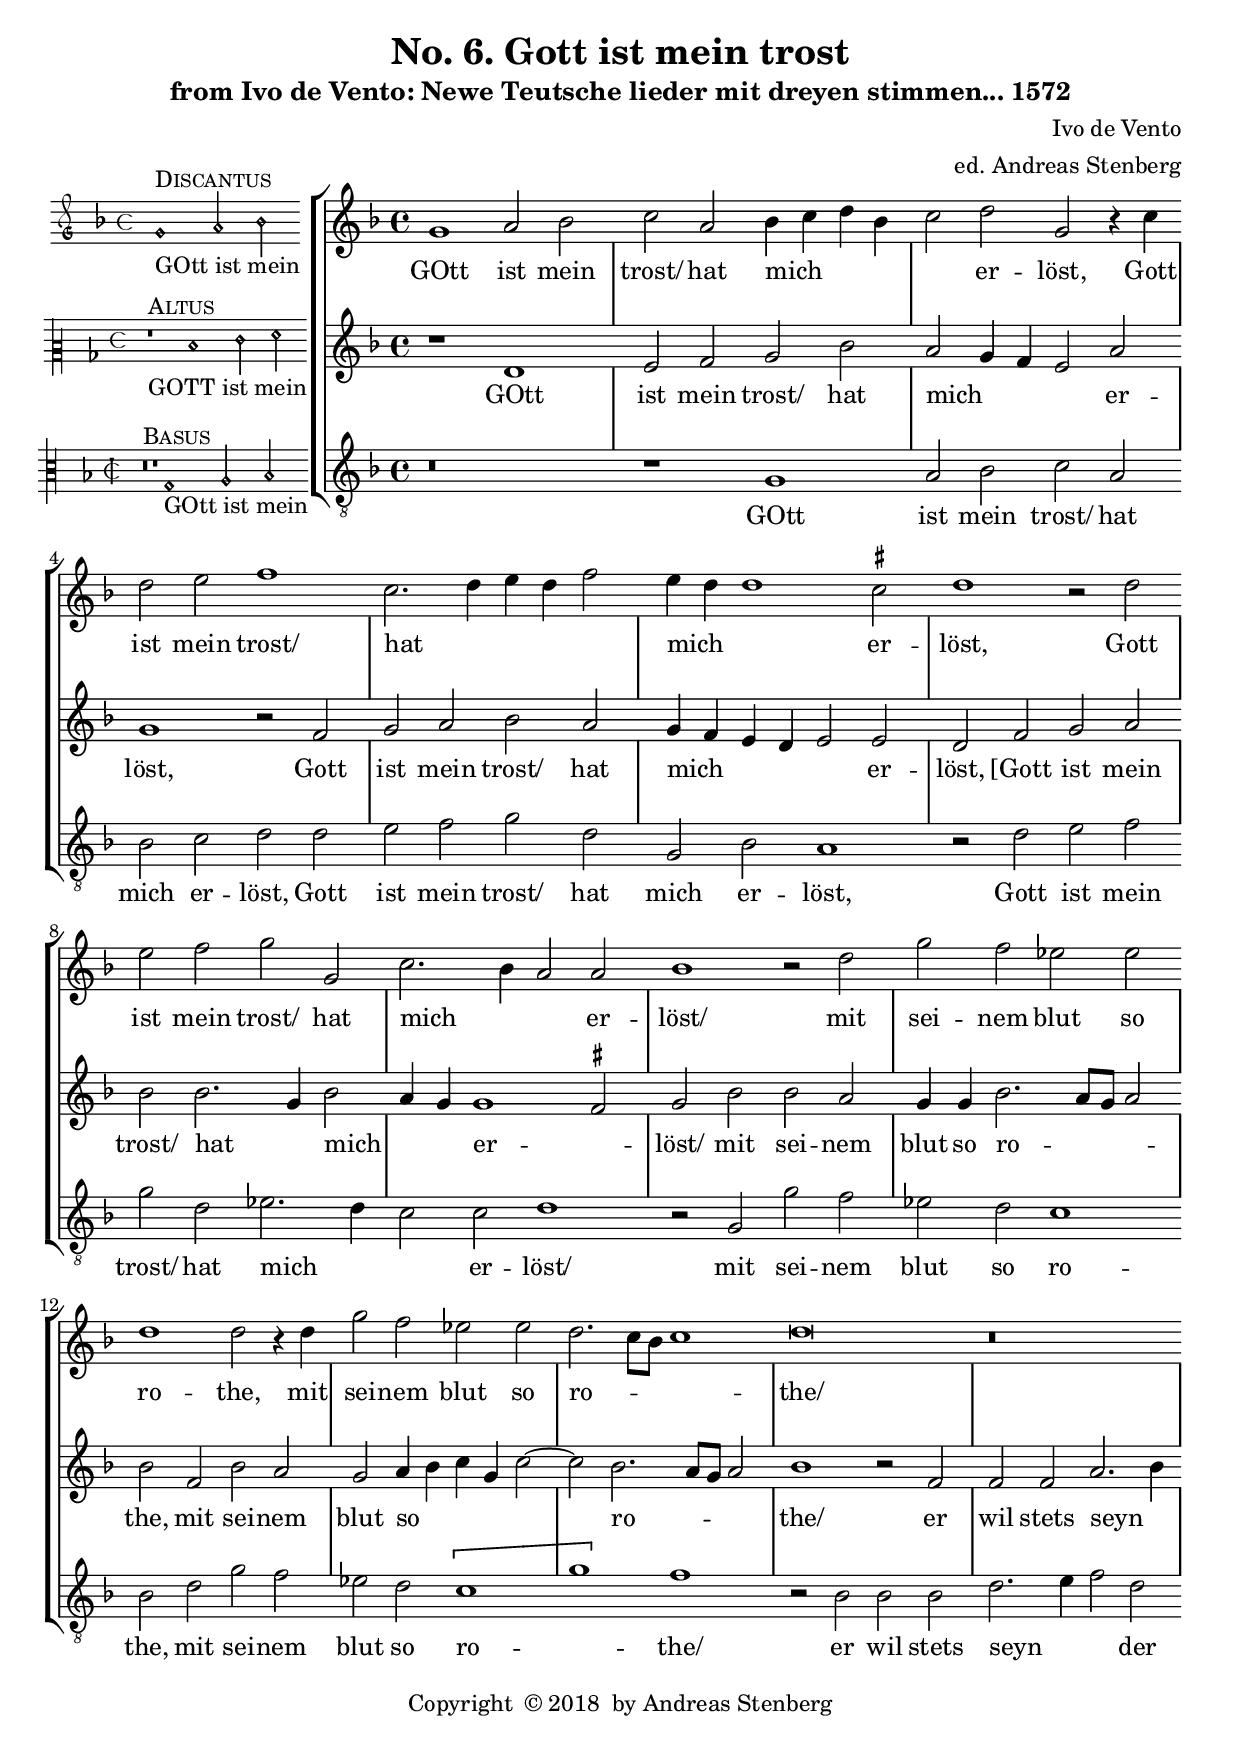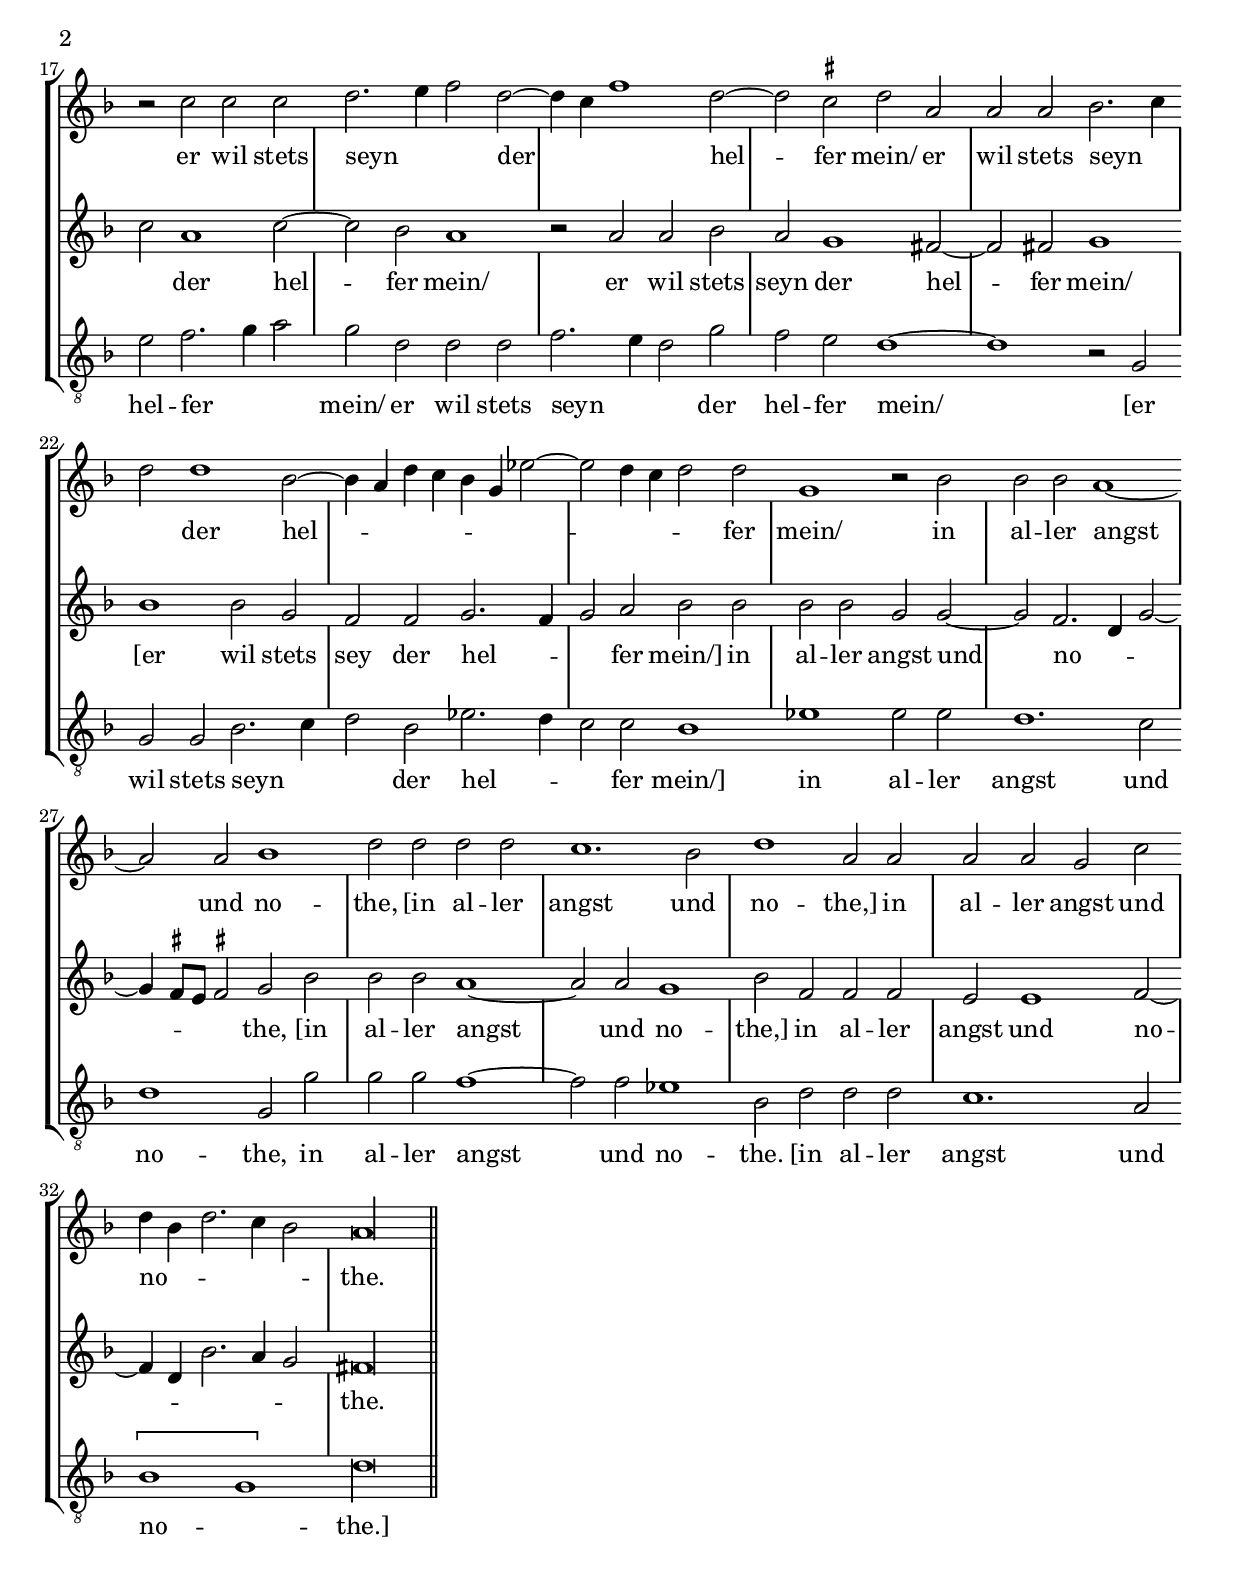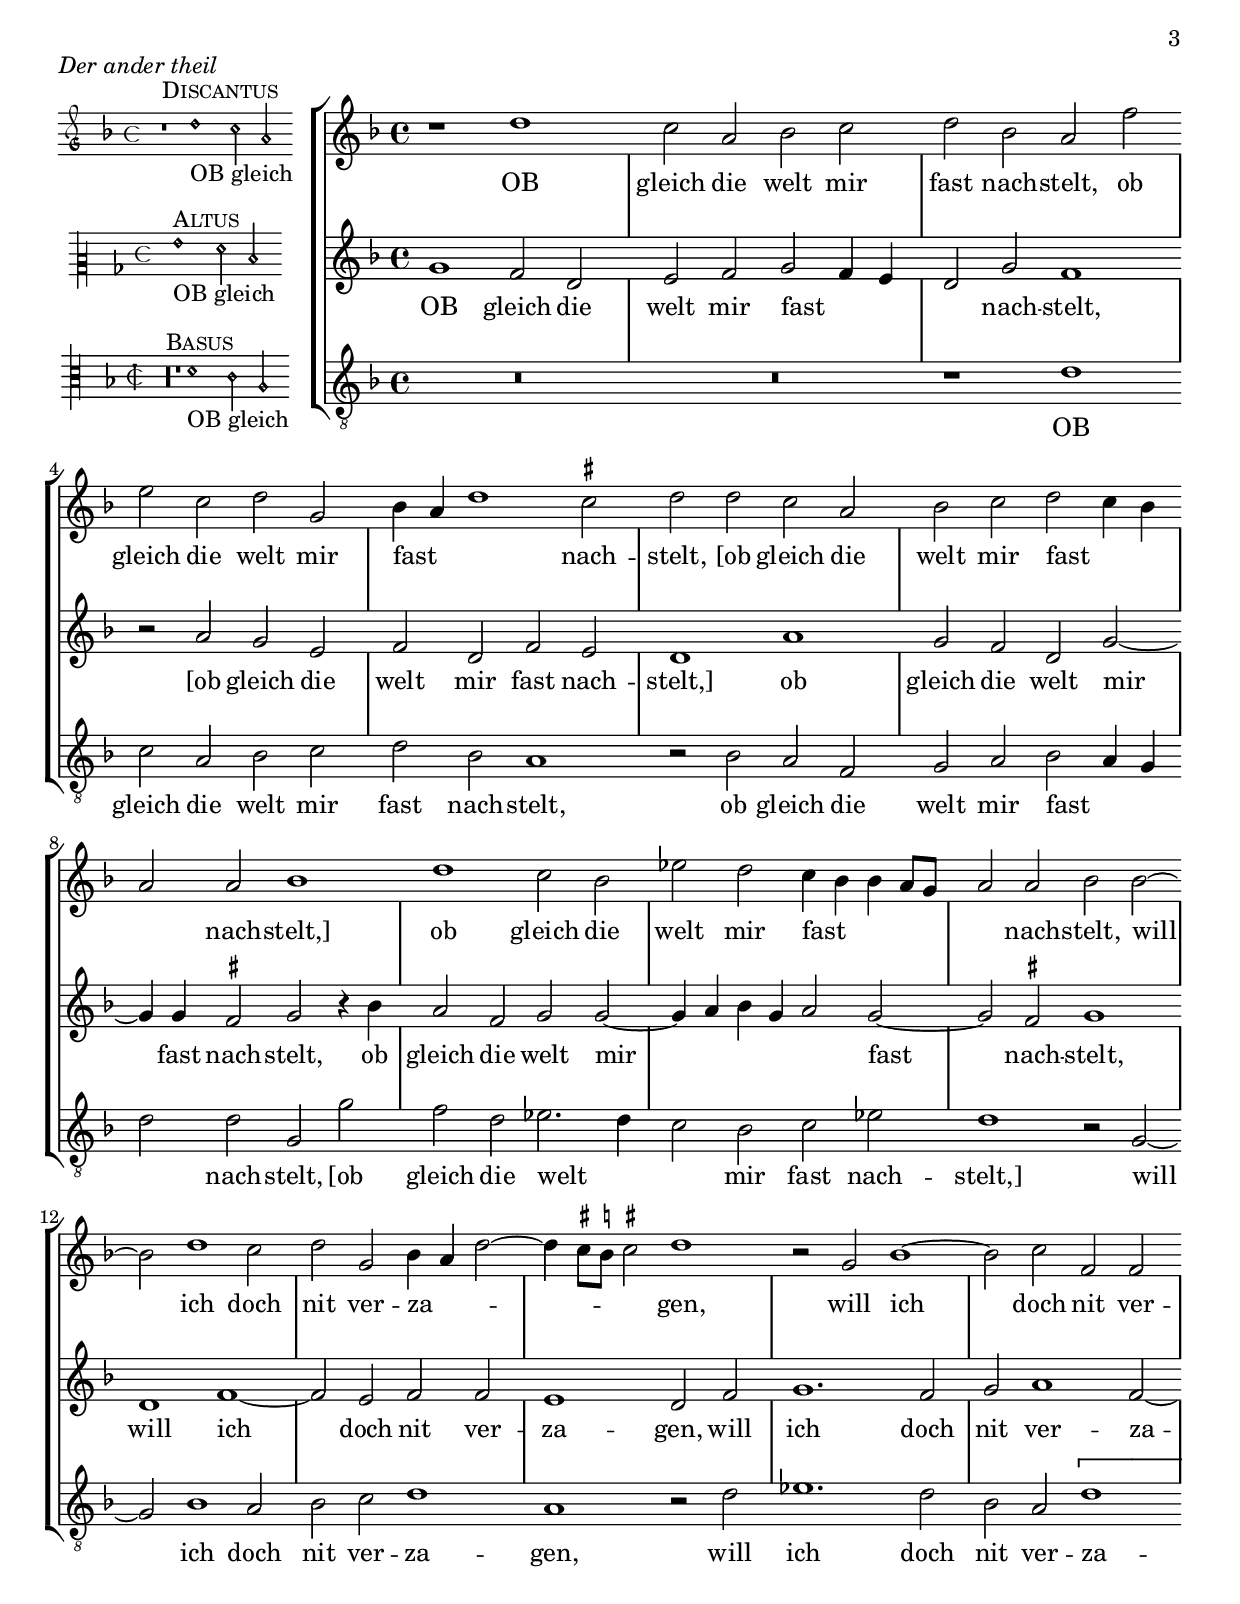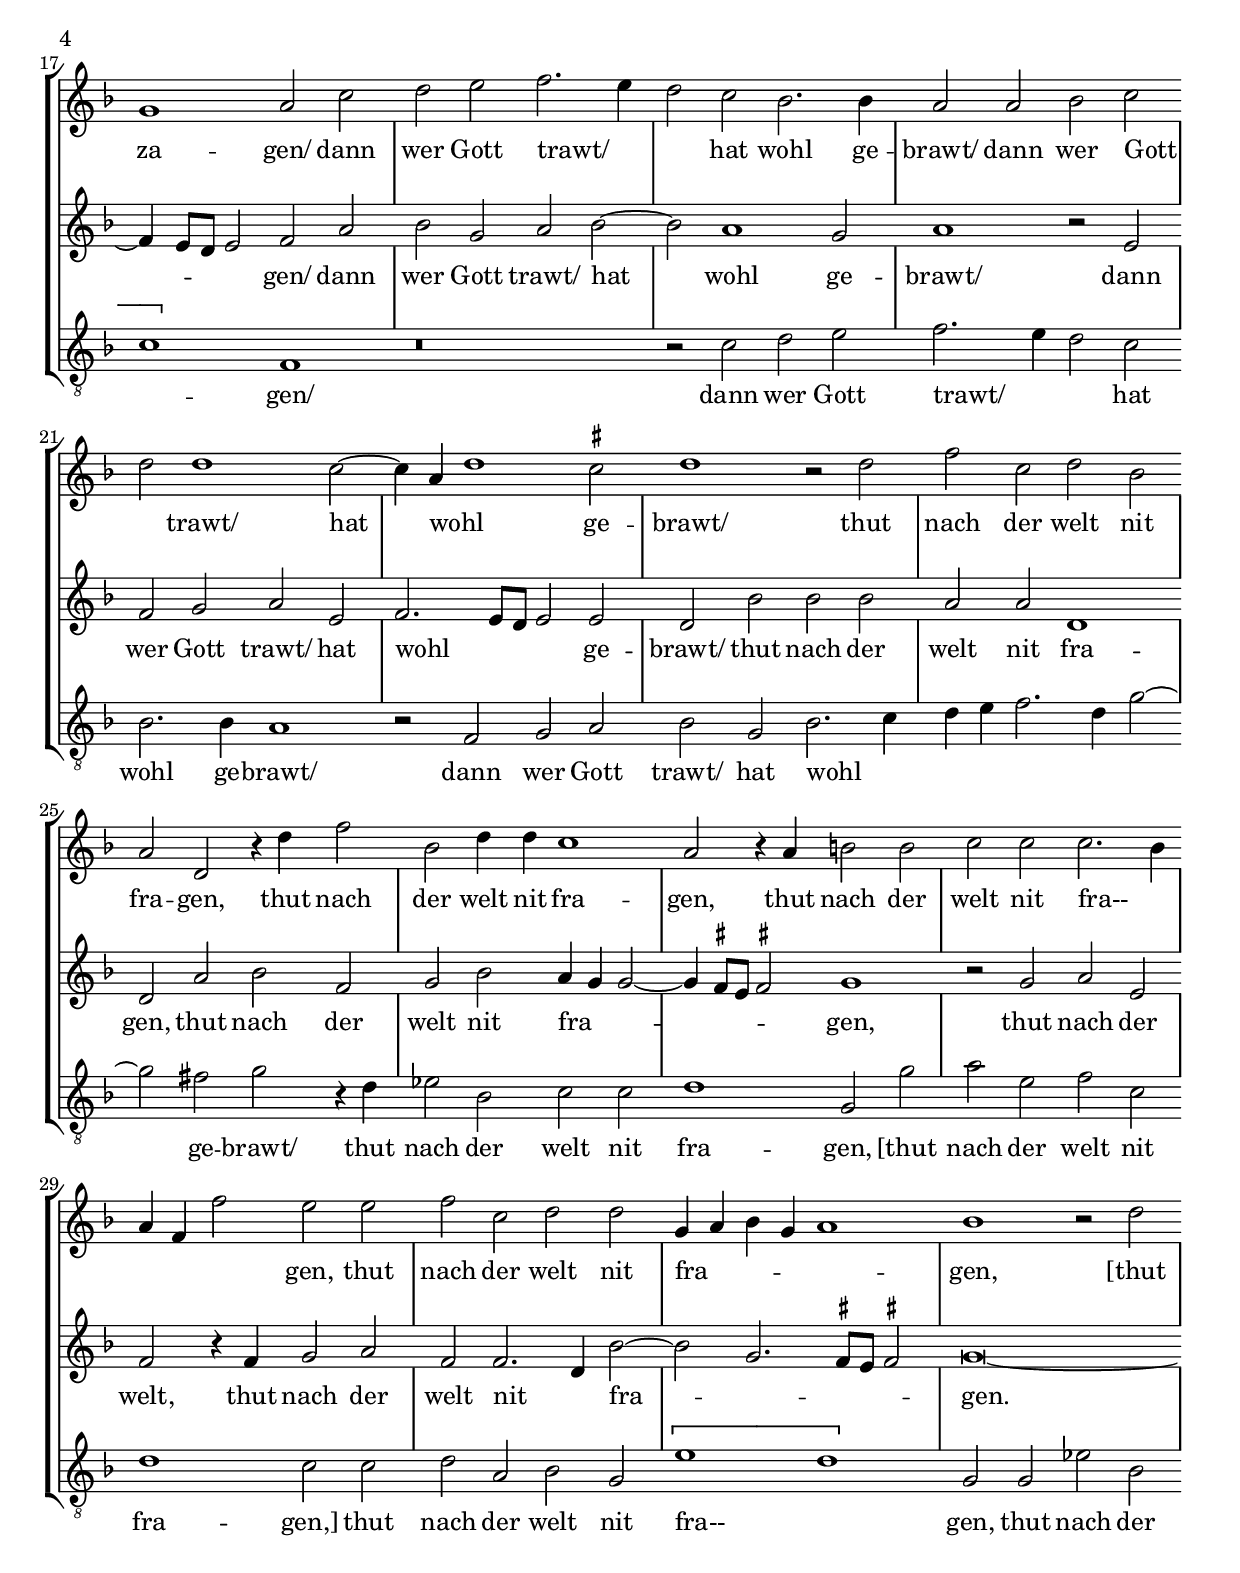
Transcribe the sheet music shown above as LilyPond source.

\version "2.18.0"
\include "deutsch.ly"
ficta = \once \set suggestAccidentals =##t
\header {
  title = "No. 6. Gott ist mein trost"
  subtitle = "from Ivo de Vento: Newe Teutsche lieder mit dreyen stimmen... 1572"
  composer = "Ivo de Vento"
  arranger = "ed. Andreas Stenberg"
  poet = ""
  meter =""
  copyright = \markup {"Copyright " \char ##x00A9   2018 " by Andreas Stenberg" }
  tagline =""
}
global = {
  \key f \major
}

sopMusic = \relative c'' {

  \set Score.tempoHideNote = ##t
  \tempo 1 = 72
  \time 4/4
  \set Timing.measureLength = #(ly:make-moment 4/2)
  \override Staff.BarLine.transparent = ##t
  g1 a2 b2
  c2 a2 b4\melisma c4 d4 b4
  c2\melismaEnd d2 g,2 r4 c4					%% end of first line in orig.
  d2 e2 f1
  c2.\melisma d4 e4 d4 f2\melismaEnd
  e4\melisma d4 d1 \melismaEnd \ficta cis2
  d1 r2 d2							%% end of second line
  e2 f2 g2 g,2
  c2.\melisma b4 a2\melismaEnd a2
  b1 r2 d2
  g2 f2 es2 es2
  d1 d2 r4 d4
  g2 f2								%% end of third line
  es2 es2
  d2.\melisma c8 b8 c1\melismaEnd
  d\breve
  r\breve
  r2 c2 c2 c2
  d2.\melisma e4 f2\melismaEnd d2~\melisma
  d4 c4 f1\melismaEnd d2~
  d2 \ficta cis2								%% end of fourth line and first page.
  d2 a2
  a2 a2 b2.\melisma c4
  d2\melismaEnd d1 b2~\melisma
  b4 a4 d4 c4 b4 g4 es'2~
  es2 d4 c4 d2\melismaEnd d2					%% end of fifth line (first on second page)
  g,1 r2 b2
  b2 b2 a1~
  a2 a2 b1
  d2 d2 d2 d2
  c1. b2
  d1 a2 a2
  a2 a2								%% end of sixth line.
  g2 c2
  d4\melisma b4 d2. c4 b2\melismaEnd
  \cadenzaOn
  a\longa
  \revert Staff.BarLine.transparent
  \bar "||"
}
sopWords = \lyricmode {
  GOtt ist mein trost/
  hat mich er -- löst,
  Gott ist mein trost/
  hat mich er -- löst,
  Gott ist mein trost/
  hat mich er -- löst/
  mit sei -- nem blut so ro -- the,
  mit sei -- nem blut so ro -- the/
  er wil stets seyn
  der hel -- fer mein/
  er wil stets seyn
  der hel -- fer mein/
  in al -- ler angst und no -- the,
  [in al -- ler angst und no -- the,]
  in al -- ler angst und no -- the.
}
altoMusic = \relative c' {
  \override Staff.BarLine.transparent = ##t
  r1 d1
  e2 f2 g2 b2
  a2\melisma g4 f4 e2\melismaEnd a2
  g1 r2 f2											%% end of first line in orig.
  g2 a2 b2 a2
  g4\melisma f4 e4 d4 e2\melismaEnd e2
  d2 f2 g2 a2											%% end of second line.
  b2 b2.\melisma g4\melismaEnd b2\melisma
  a4 g4\melismaEnd g1\melisma \ficta fis2\melismaEnd
  g2 b2 b2 a2
  g4 g4 b2.\melisma a8 g8 a2\melismaEnd
  b2 f2												%% end of third line
  b2 a2
  g2 a4\melisma b4 c4 g4 c2~
  c2\melismaEnd b2.\melisma a8 g8 a2\melismaEnd
  b1 r2 f2
  f2 f2 a2.\melisma b4										%% end of fourth line
  c2\melismaEnd a1 c2~
  c2 b2 a1
  r2 a2 a2 b2
  a2 g1 fis2~
  fis2 fis2 g1
  b1 b2 g2
  f2 f2												%% end of fifth line (first on second page)
  g2.\melisma f4
  g2\melismaEnd a2 b2 b2
  b2 b2  g2 g2~
  g2 f2.\melisma d4 g2~
  g4 \ficta fis8 e8 \ficta fis!2\melismaEnd g2 b2
  b2 b2												%% end of sixth line
  a1~
  a2 a2 g1
  b2 f2 f2 f2
  e2 e1 f2~\melisma
  f4 d4 b'2. a4 g2\melismaEnd
  \cadenzaOn
  fis\longa
  \revert Staff.BarLine.transparent
}
altoWords = \lyricmode {
  GOtt ist mein trost/
  hat mich er -- löst,
  Gott ist mein trost/
  hat mich er -- löst,
  [Gott ist mein trost/
  hat mich er -- löst/
  mit sei -- nem blut so ro -- the,
  mit sei -- nem blut so ro -- the/
  er wil stets seyn
  der hel -- fer mein/
  er wil stets seyn
  der hel -- fer mein/
  [er wil stets sey
  der hel -- fer mein/]
  in al -- ler angst und no -- the,
  [in al -- ler angst und no -- the,]
  in al -- ler angst und no -- the.
}

bassMusic = \relative c {
  \override Staff.BarLine.transparent = ##t
  r\breve
  r1 g'1
  a2 b2 c2 a2
  b2 c2 d2 d2
  e2 f2								%% end of first line in orig.
  g2 d2
  g,2 b2 a1
  r2 d2 e2 f2
  g2 d2 es2.\melisma d4
  c2\melismaEnd c2						%% end of second line.
  d1
  r2 g,2 g'2 f2
  es2 d2 c1
  b2 d2 g2 f2
  es2 d2 \[c1\melisma
  g'1\]\melismaEnd f1
  r2 b,2 b2 b2							%% end of third line
  d2.\melisma e4 f2\melismaEnd d2
  e2 f2.\melisma g4 a2\melismaEnd
  g2 d2 d2 d2
  f2.\melisma e4 d2\melismaEnd g2
  f2 e2 d1~
  d1								%% end of fourth line and first page.
  r2 g,2
  g2 g2 b2.\melisma c4
  d2\melismaEnd b2 es2.\melisma d4
  c2\melismaEnd c2 b1
  es1 es2 es2
  d1. c2
  d1								%% end of fifth line (first on second page)
  g,2 g'2
  g2 g2 f1~
  f2 f2 es1
  b2 d2 d2 d2
  c1. a2
  \[b1\melisma g1\]\melismaEnd
  \cadenzaOn
  d'\longa
  \revert Staff.BarLine.transparent
}
bassWords = \lyricmode {
  GOtt ist mein trost/
  hat mich er -- löst,
  Gott ist mein trost/
  hat mich er -- löst,
  Gott ist mein trost/
  hat mich er -- löst/
  mit sei -- nem blut so ro -- the,
  mit sei -- nem blut so ro -- the/
  er wil stets seyn
  der hel -- fer mein/
  er wil stets seyn
  der hel -- fer mein/
  [er wil stets seyn
  der hel -- fer mein/]
  in al -- ler angst und no -- the,
  in al -- ler angst und no -- the.
  [in al -- ler angst und no -- the.]
}
incipitDiscantus = \markup {
  \score {
    {
      %      \set Staff.instrumentName = #"Tenor "
      \override NoteHead.style = #'neomensural
      \override Rest.style = #'neomensural
      \override Staff.TimeSignature.style = #'mensural
      \cadenzaOn
      \clef "petrucci-g"
      \key f \major
      \time 4/4

      g'1 ^\markup { \smallCaps"Discantus"} _"GOtt ist mein"
      a'2 b'2
    }
    \layout {
      \context {
        \Voice
        \remove "Ligature_bracket_engraver"
        \consists "Mensural_ligature_engraver"
      }
      line-width = 4.5\cm
    }
  }
}


incipitAltus = \markup {
  \score {
    {
      %      \set Staff.instrumentName = #"Tenor "
      \override NoteHead.style = #'neomensural
      \override Rest.style = #'neomensural
      \override Staff.TimeSignature.style = #'mensural
      \cadenzaOn
      \clef "petrucci-c2"
      \key f \major
      \time 4/4
      r1^\markup \smallCaps"Altus"_"GOTT ist mein"
      d'1 e'2 f'2
    }
    \layout {
      \context {
        \Voice
        \remove "Ligature_bracket_engraver"
        \consists "Mensural_ligature_engraver"
      }
      line-width = 4.5\cm
    }
  }
}

#(append! supported-clefs '(("mensural-f3" . ("clefs.mensural.f" 0 0))))

incipitBassus = \markup {
  \score {
    {
      %      \set Staff.instrumentName = #"Tenor "
      \override NoteHead.style = #'neomensural
      \override Rest.style = #'neomensural
      \override Staff.TimeSignature.style = #'mensural
      \cadenzaOn
      \clef "petrucci-c3"
      \key f \major
      \time 2/2
      r\breve^\markup \smallCaps"Basus"
      r1 g1_"GOtt ist mein"
      a2 b2
    }
    \layout {
      \context {
        \Voice
        \remove "Ligature_bracket_engraver"
        \consists "Mensural_ligature_engraver"
      }
      line-width = 4.5\cm
    }
  }
}


\score {
  <<
    \new StaffGroup \with {
      \override VerticalAxisGroup.staff-staff-spacing = #'((basic-distance . 12))
    } <<
      \new Staff = treble <<
        \set Staff.instrumentName = \incipitDiscantus
        \new Voice = "sopranos" {
          \set  Staff.midiInstrument ="choir aahs"
          %	\voiceOne
          << \global \sopMusic >>
        }
      >>
      \new Lyrics = sopranos { s1 }

      \new Staff = "medius" <<
        \set Staff.instrumentName = \incipitAltus

        \new Voice = "altos" {
          %	\voiceTwo
          \set  Staff.midiInstrument ="choir aahs"
          << \global \altoMusic >>
        }
      >>

      \new Lyrics = "altos" { s1 }

      \new Staff ="basses" {
        \set Staff.instrumentName = \incipitBassus

        \new Voice = "basses" {
          \set  Staff.midiInstrument ="choir aahs"
          \clef "treble_8"
          %	\voiceTwo
          << \global \bassMusic >>
        }
      }
    >>
    \new Lyrics = basses { s1 }

    \context Lyrics = sopranos \lyricsto sopranos \sopWords
    \context Lyrics = altos \lyricsto altos \altoWords
    \context Lyrics = basses \lyricsto basses \bassWords
  >>
  \layout {
    \context {
      \Score
      % no bars in staves
      %      \override BarLine.transparent = ##t

    }
    % the next three instructions keep the lyrics between the bar lines
    \context {
      \Lyrics
      \consists "Bar_engraver"
      \override BarLine.transparent = ##t
    }
    \context {
      \StaffGroup
      \consists "Separating_line_group_engraver"
    }
    \context {
      \Voice
      % no slurs
      \override Slur.transparent = ##t
      % Comment in the below "\remove" command to allow line
      % breaking also at those barlines where a note overlaps
      % into the next bar.  The command is commented out in this
      % short example score, but especially for large scores, you
      % will typically yield better line breaking and thus improve
      % overall spacing if you comment in the following command.
      %\remove "Forbid_line_break_engraver"
    }
    indent = 4.5\cm
  }

}
%% second part
globalII = {
  \key f \major
}

sopMusicII = \relative c'' {

  \set Score.tempoHideNote = ##t
  \tempo 1 = 72
  \time 4/4
  \set Timing.measureLength = #(ly:make-moment 4/2)
  \override Staff.BarLine.transparent = ##t
  r1 d1
  c2 a2 b2 c2
  d2 b2 a2 f'2
  e2 c2 d2 g,2							%% end of first line inorig.
  b4\melisma a4 d1\melismaEnd \ficta cis2
  d2 d2 c2 a2 
  b2 c2 d2\melisma c4 b4
  a2\melismaEnd a2 						%% end of second line
  b1 
  d1 c2 b2 
  es2 d2 c4\melisma b4 b4 a8 g8 
  a2\melismaEnd a2 b2 b2~
  b2 d1 c2
  d2 g,2							%% end of third line
  b4\melisma a4 d2~\melisma
  d4 \ficta cis8 \ficta h8 \ficta cis!2\melismaEnd d1
  r2 g,2 b1~
  b2 c2 f,2 f2
  g1 a2 c2
  d2 e2 f2.\melisma e4					%% end of fourth line and first page.
  d2\melismaEnd c2 b2. b4
  a2 a2 b2 c2\melisma
  d2\melismaEnd d1 c2~
  c4 a4\melisma d1\melismaEnd \ficta cis2
  d1 r2 d2
  f2 c2 d2 b2						%% end of fifth line (first on second page).
  a2 d,2 r4 d'4 f2
  b,2 d4 d4 c1
  a2 r4 a4 h2 h2 
  c2 c2 c2.\melisma b4 
  a4 f4 f'2\melismaEnd						%% end of sixth line
  e2 e2
  f2 c2 d2 d2
  g,4\melisma a4 b4 g4 a1\melismaEnd
  b1 r2 d2
  es2 b2 c4 g4 c2
  \cadenzaOn
  h\longa
  \revert Staff.BarLine.transparent
  \bar "||"
}
sopWordsII = \lyricmode {
  OB gleich die welt mir fast nach -- stelt,
  ob gleich die welt mir fast nach -- stelt,
  [ob gleich die welt mir fast nach -- stelt,]
  ob gleich die welt mir fast nach -- stelt,
  will ich doch nit ver -- za -- gen,
  will ich doch nit ver -- za -- gen/
  dann wer Gott trawt/
  hat wohl ge -- brawt/
  dann wer Gott trawt/
  hat wohl ge -- brawt/
  thut nach der welt nit fra -- gen,
  thut nach der welt nit fra -- gen,
  thut nach der welt nit fra-- gen,
  thut nach der welt nit fra -- gen,
  [thut nach der welt nit fra -- gen.]
}
altoMusicII = \relative c' {
  \override Staff.BarLine.transparent = ##t
  g'1 f2 d2
  e2 f2 g2\melisma f4 e4
  d2\melismaEnd g2 f1
  r2 a2								%% end of first line in orig.
  g2 e2
  f2 d2 f2 e2 
  d1 a'1
  g2 f2 d2 g2~
  g4 g4 \ficta fis2							%% end of second line
  g2 r4 b4
  a2 f2 g2 g2~\melisma
  g4 a4 b4 g4 a2\melismaEnd g2~
  g2 \ficta fis2 g1
  d1 f1~
  f2 e2 f2 f2							%% end of third line
  e1 d2 f2
  g1. f2
  g2 a1 f2~\melisma
  f4 e8 d8 e2\melismaEnd f2 a2
  b2 g2 a2 b2~
  b2 a1 g2
  a1								%% end of fourth line and first page
  r2 e2
  f2 g2 a2 e2
  f2.\melisma e8 d8 e2\melismaEnd e2
  d2 b'2 b2 b2
  a2 a2 d,1
  d2 a'2							%% end of fifth line (first on second page)
  b2 f2 
  g2 b2 a4\melisma g4 g2~
  g4 \ficta fis8 e8 \ficta fis!2\melismaEnd g1
  r2 g2 a2 e2
  f2 r4 f4 g2 a2						%% end of sixth line
  f2 f2.\melisma d4\melismaEnd b'2~\melisma
  b2 g2. \ficta fis8 e8 \ficta fis!2\melismaEnd
  g\breve~
  g\breve~
  \cadenzaOn
  g\longa
  \revert Staff.BarLine.transparent
}
altoWordsII = \lyricmode {
  OB gleich die welt mir fast nach -- stelt,
  [ob gleich die welt mir fast nach -- stelt,]
  ob gleich die welt mir fast nach -- stelt,
  ob gleich die welt mir fast nach -- stelt,
  will ich doch nit ver -- za -- gen,
  will ich doch nit ver -- za -- gen/
  dann wer Gott trawt/
  hat wohl ge -- brawt/
  dann wer Gott trawt/
  hat wohl ge -- brawt/
  thut nach der welt nit fra -- gen,
  thut nach der welt nit fra -- gen,
  thut nach der welt, 
  thut nach der welt nit fra -- gen.
}

bassMusicII = \relative c {
  \override Staff.BarLine.transparent = ##t
  R\breve*2
  r1 d'1
  c2 a2 b2 c2
  d2 b2 a1
  r2 b2 a2 f2						%% end of first line in orig.
  g2 a2 b2\melisma a4 g4
  d'2\melismaEnd d2 g,2 g'2
  f2 d2 es2.\melisma d4					%% end of second line
  c2\melismaEnd b2 c2 es2
  d1 r2 g,2~
  g2 b1 a2 
  b2 c2 d1
  a1 r2 d2
  es1. d2
  b2 a2 \[d1\melisma
  c1\]\melismaEnd					%% end of third line
  f,1 
  r\breve
  r2 c'2 d2 e2
  f2.\melisma e4 d2\melismaEnd c2
  b2. b4 a1
  r2 f2 g2 a2
  b2 g2							%% end of fourth line and first page
  b2.\melisma c4
  d4 e4 f2. d4 g2~
  g2\melismaEnd fis2 g2 r4 d4
  es2 b2 c2 c2
  d1 g,2 g'2						%% end of fifth line (first on second page)
  a2 e2 f2 c2
  d1 c2 c2
  d2 a2 b2 g2 
  \[e'1\melisma d1\]\melismaEnd
  g,2 g2 es'2 b2
  c2 es2 c1
  \cadenzaOn
  g\longa
  \revert Staff.BarLine.transparent
}
bassWordsII = \lyricmode {
  OB gleich die welt mir fast nach -- stelt,
  ob gleich die welt mir fast nach -- stelt,
  [ob gleich die welt mir fast nach -- stelt,]
  will ich doch nit ver -- za -- gen,
  will ich doch nit ver -- za -- gen/
  dann wer Gott trawt/
  hat wohl ge -- brawt/
  dann wer Gott trawt/
  hat wohl ge -- brawt/
  thut nach der welt nit fra -- gen,
  [thut nach der welt nit fra -- gen,]
  thut nach der welt nit fra-- gen,
  thut nach der welt nit fra -- gen,
  [thut nach der welt nit fra -- gen.]
}
incipitDiscantusII = \markup {
  \score {
    {
      %      \set Staff.instrumentName = #"Tenor "
      \override NoteHead.style = #'neomensural
      \override Rest.style = #'neomensural
      \override Staff.TimeSignature.style = #'mensural
      \cadenzaOn
      \clef "petrucci-g"
      \key f \major
      \time 4/4

      r1 ^\markup { \smallCaps"Discantus"}
      d''1_"OB gleich" c''2 a'2

    }
    \layout {
      \context {
        \Voice
        \remove "Ligature_bracket_engraver"
        \consists "Mensural_ligature_engraver"
      }
      line-width = 4.5\cm
    }
  }
}


incipitAltusII = \markup {
  \score {
    {
      %      \set Staff.instrumentName = #"Tenor "
      \override NoteHead.style = #'neomensural
      \override Rest.style = #'neomensural
      \override Staff.TimeSignature.style = #'mensural
      \cadenzaOn
      \clef "petrucci-c2"
      \key f \major
      \time 4/4
      g'1^\markup \smallCaps"Altus"_"OB gleich "
      f'2 d'2
    }
    \layout {
      \context {
        \Voice
        \remove "Ligature_bracket_engraver"
        \consists "Mensural_ligature_engraver"
      }
      line-width = 4.5\cm
    }
  }
}

#(append! supported-clefs '(("mensural-f3" . ("clefs.mensural.f" 0 0))))

incipitBassusII = \markup {
  \score {
    {
      %      \set Staff.instrumentName = #"Tenor "
      \override NoteHead.style = #'neomensural
      \override Rest.style = #'neomensural
      \override Staff.TimeSignature.style = #'mensural
      \cadenzaOn
      \clef "petrucci-c3"
      \key f \major
      \time 2/2
      r\longa^\markup \smallCaps"Basus"
      r1 d'1_"OB gleich" c'2 a2
      
    }
    \layout {
      \context {
        \Voice
        \remove "Ligature_bracket_engraver"
        \consists "Mensural_ligature_engraver"
      }
      line-width = 4.5\cm
    }
  }
}


\score {
  <<
    \new StaffGroup \with {
      \override VerticalAxisGroup.staff-staff-spacing = #'((basic-distance . 12))
    } <<
      \new Staff = treble <<
        \set Staff.instrumentName = \incipitDiscantusII
        \new Voice = "sopranos" {
          \set  Staff.midiInstrument ="choir aahs"
          %	\voiceOne
          << \globalII \sopMusicII >>
        }
      >>
      \new Lyrics = sopranos { s1 }

      \new Staff = "medius" <<
        \set Staff.instrumentName = \incipitAltusII

        \new Voice = "altos" {
          %	\voiceTwo
          \set  Staff.midiInstrument ="choir aahs"
          << \globalII \altoMusicII >>
        }
      >>

      \new Lyrics = "altos" { s1 }

      \new Staff ="basses" {
        \set Staff.instrumentName = \incipitBassusII

        \new Voice = "basses" {
          \set  Staff.midiInstrument ="choir aahs"
          \clef "treble_8"
          %	\voiceTwo
          << \globalII \bassMusicII >>
        }
      }
    >>
    \new Lyrics = basses { s1 }

    \context Lyrics = sopranos \lyricsto sopranos \sopWordsII
    \context Lyrics = altos \lyricsto altos \altoWordsII
    \context Lyrics = basses \lyricsto basses \bassWordsII
  >>
  \layout {
    \context {
      \Score
      % no bars in staves
      %      \override BarLine.transparent = ##t

    }
    % the next three instructions keep the lyrics between the bar lines
    \context {
      \Lyrics
      \consists "Bar_engraver"
      \override BarLine.transparent = ##t
    }
    \context {
      \StaffGroup
      \consists "Separating_line_group_engraver"
    }
    \context {
      \Voice
      % no slurs
      \override Slur.transparent = ##t
      % Comment in the below "\remove" command to allow line
      % breaking also at those barlines where a note overlaps
      % into the next bar.  The command is commented out in this
      % short example score, but especially for large scores, you
      % will typically yield better line breaking and thus improve
      % overall spacing if you comment in the following command.
      %\remove "Forbid_line_break_engraver"
    }
    indent = 4.5\cm
  }
  \header {
    piece = \markup { \column { \italic "Der ander theil" \vspace #0.5 } }
  }
}

%% for midi
\score {
  <<
    \new StaffGroup <<
      \new Staff = treble <<
        \set Staff.instrumentName = \incipitDiscantus
        \new Voice = "sopranos" {
          \set  Staff.midiInstrument ="choir aahs"
          %	\voiceOne
          << \global { \sopMusic s1 \sopMusicII } >>
        }
      >>
      \new Lyrics = sopranos { s1 }

      \new Staff = "medius" <<
        \set Staff.instrumentName = \incipitAltus

        \new Voice = "altos" {
          %	\voiceTwo
          \set  Staff.midiInstrument ="choir aahs"
          << \global { \altoMusic s1 \altoMusicII } >>
        }
      >>

      \new Lyrics = "altos" { s1 }

      \new Staff ="basses" {
        \set Staff.instrumentName = \incipitBassus

        \new Voice = "basses" {
          \set  Staff.midiInstrument ="choir aahs"
          \clef "G_8"
          %	\voiceTwo
          << \global { \bassMusic s1 \bassMusicII } >>
        }
      }
    >>
    \new Lyrics = basses { s1 }

    \context Lyrics = sopranos \lyricsto sopranos \sopWords \sopWordsII
    \context Lyrics = altos \lyricsto altos \altoWords \altoWordsII
    \context Lyrics = basses \lyricsto basses \bassWords \bassWordsII
  >>
  \midi {}
}
\paper {
  ragged-bottom = ##t
  ragged-last-bottom = ##t
  ragged-last = ##t
}

%{
convert-ly.py (GNU LilyPond) 2.18.2  convert-ly.py: Processing `'...
Applying conversion: 2.15.7, 2.15.9, 2.15.10, 2.15.16, 2.15.17,
2.15.18, 2.15.19, 2.15.20, 2.15.25, 2.15.32, 2.15.39, 2.15.40,
2.15.42, 2.15.43, 2.16.0, 2.17.0, 2.17.4, 2.17.5, 2.17.6, 2.17.11,
2.17.14, 2.17.15, 2.17.18, 2.17.19, 2.17.20, 2.17.25, 2.17.27,
2.17.29, 2.17.97, 2.18.0
%}
